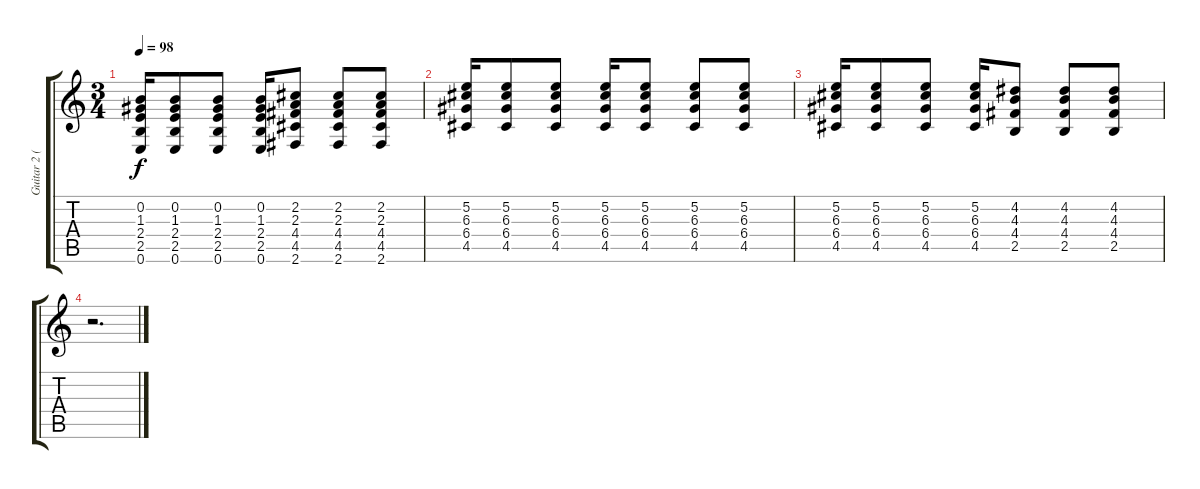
\track ("Guitar 2 (Rythm)" "Guitar 2 (") {instrument overdrivenguitar}
\staff {score tabs}
\tuning (E4 B3 G3 D3 A2 E2) {hide}
\ts (3 4)
\tempo 98
\clef g2
\ks c
(0.2 1.3 2.4 2.5 0.6).16{dy f} (0.2 1.3 2.4 2.5 0.6).8 (0.2 1.3 2.4 2.5 0.6).8 (0.2 1.3 2.4 2.5 0.6).16 (2.2 2.3 4.4 4.5 2.6).8 (2.2 2.3 4.4 4.5 2.6).8 (2.2 2.3 4.4 4.5 2.6).8 |
(5.2 6.3 6.4 4.5).16 (5.2 6.3 6.4 4.5).8 (5.2 6.3 6.4 4.5).8 (5.2 6.3 6.4 4.5).16 (5.2 6.3 6.4 4.5).8 (5.2 6.3 6.4 4.5).8 (5.2 6.3 6.4 4.5).8 |
(5.2 6.3 6.4 4.5).16 (5.2 6.3 6.4 4.5).8 (5.2 6.3 6.4 4.5).8 (5.2 6.3 6.4 4.5).16 (4.2 4.3 4.4 2.5).8 (4.2 4.3 4.4 2.5).8 (4.2 4.3 4.4 2.5).8 |
r.2{d}
